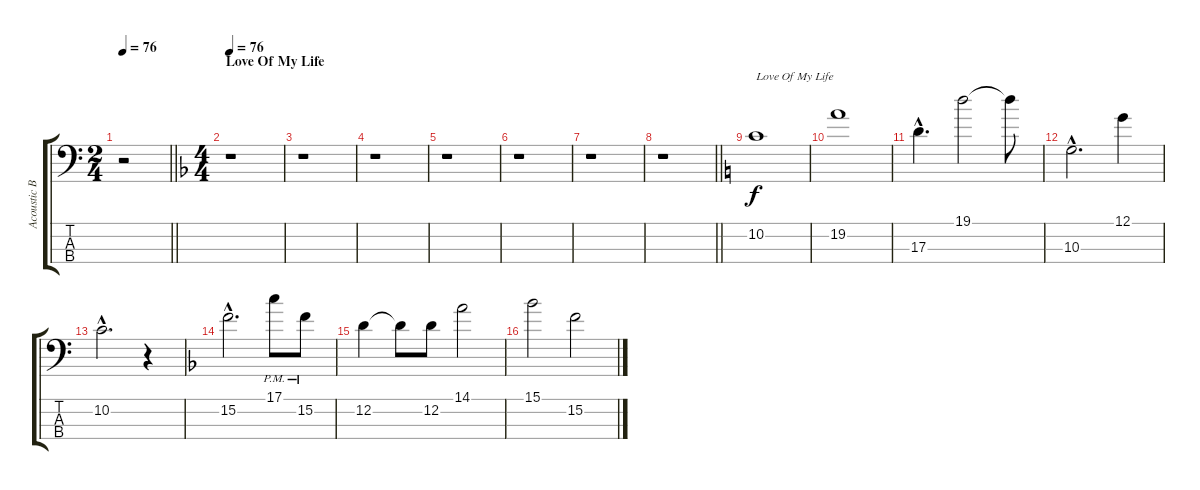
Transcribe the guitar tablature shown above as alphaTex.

\track ("Acoustic Bass " "Acoustic B") {instrument electricbassfinger}
\staff {score tabs}
\tuning (G2 D2 A1 E1) {hide}
\ts (2 4)
\tempo 76
\clef f4
\barLineRight lightlight
\ks c
r.2{dy f} |
\ts (4 4)
\section ("" "Love Of My Life")
\tempo 76
\ks f
r.1 |
r.1 |
r.1 |
r.1 |
r.1 |
r.1 |
\barLineRight lightlight
r.1 |
\ks c
10.2.1{txt "Love Of My Life" volume 13 instrument acousticbass} |
19.2.1 |
17.3{hac}.4{d} 19.1.2 19.1{t}.8 |
10.3{hac}.2{d} 12.1.4 |
10.2{hac}.2{d} r.4 |
\ks f
15.2{hac}.2{d} 17.1{pm}.8 15.2{pm}.8 |
12.2.4 12.2{t}.8 12.2.8 14.1.2 |
15.1.2 15.2.2
